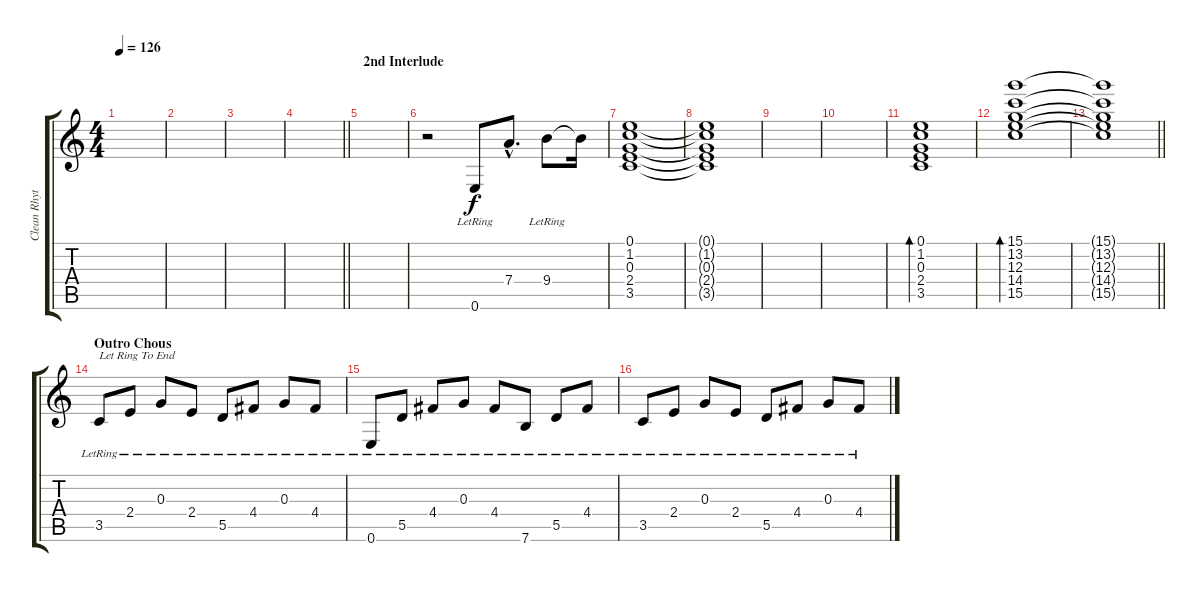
\track ("Clean Rhythm" "Clean Rhyt") {instrument electricguitarclean}
\staff {score tabs}
\tuning (E4 B3 G3 D3 A2 E2) {hide}
\ts (4 4)
\tempo 126
\clef g2
\ks c
|
|
|
\barLineRight lightlight
|
\section ("" "2nd Interlude")
|
r.2 0.6{lr}.8 7.4{hac}.8{d} 9.4{lr}.8 9.4{t}.16 |
(0.1 1.2 0.3 2.4 3.5).1 |
(0.1{t} 1.2{t} 0.3{t} 2.4{t} 3.5{t}).1 |
|
|
(0.1 1.2 0.3 2.4 3.5).1{bd 240} |
(15.1 13.2 12.3 14.4 15.5).1{bd 240} |
\barLineRight lightlight
(15.1{t} 13.2{t} 12.3{t} 14.4{t} 15.5{t}).1 |
\section ("" "Outro Chous")
3.5{lr}.8{txt "Let Ring To End"} 2.4{lr}.8 0.3{lr}.8 2.4{lr}.8 5.5{lr}.8 4.4{lr}.8 0.3{lr}.8 4.4{lr}.8 |
0.6{lr}.8 5.5{lr}.8 4.4{lr}.8 0.3{lr}.8 4.4{lr}.8 7.6{lr}.8 5.5{lr}.8 4.4{lr}.8 |
3.5{lr}.8 2.4{lr}.8 0.3{lr}.8 2.4{lr}.8 5.5{lr}.8 4.4{lr}.8 0.3{lr}.8 4.4{lr}.8
